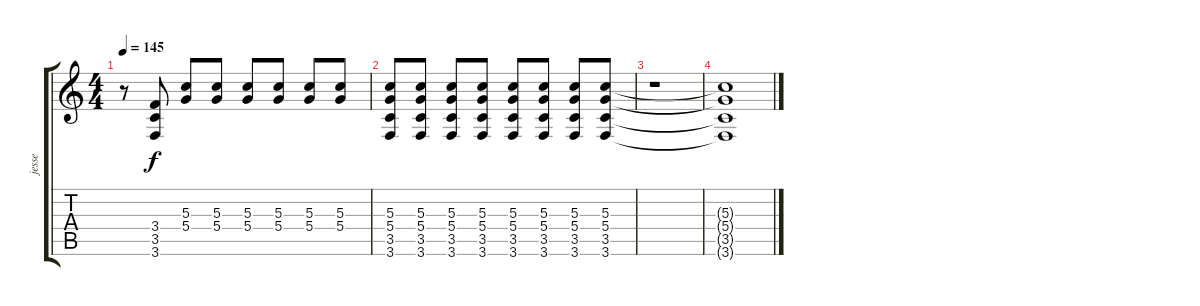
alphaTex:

\track ("jesse" "jesse") {instrument overdrivenguitar}
\staff {score tabs}
\tuning (E4 B3 G3 D3 A2 D2) {hide}
\ts (4 4)
\tempo 145
\clef g2
\ks c
r.8{dy f} (3.4{t} 3.5{t} 3.6{t}).8 (5.3 5.4).8 (5.3 5.4).8 (5.3 5.4).8 (5.3 5.4).8 (5.3 5.4).8 (5.3 5.4).8 |
(5.3 5.4 3.5 3.6).8 (5.3 5.4 3.5 3.6).8 (5.3 5.4 3.5 3.6).8 (5.3 5.4 3.5 3.6).8 (5.3 5.4 3.5 3.6).8 (5.3 5.4 3.5 3.6).8 (5.3 5.4 3.5 3.6).8 (5.3 5.4 3.5 3.6).8 |
r.1 |
(5.3{t} 5.4{t} 3.5{t} 3.6{t}).1
